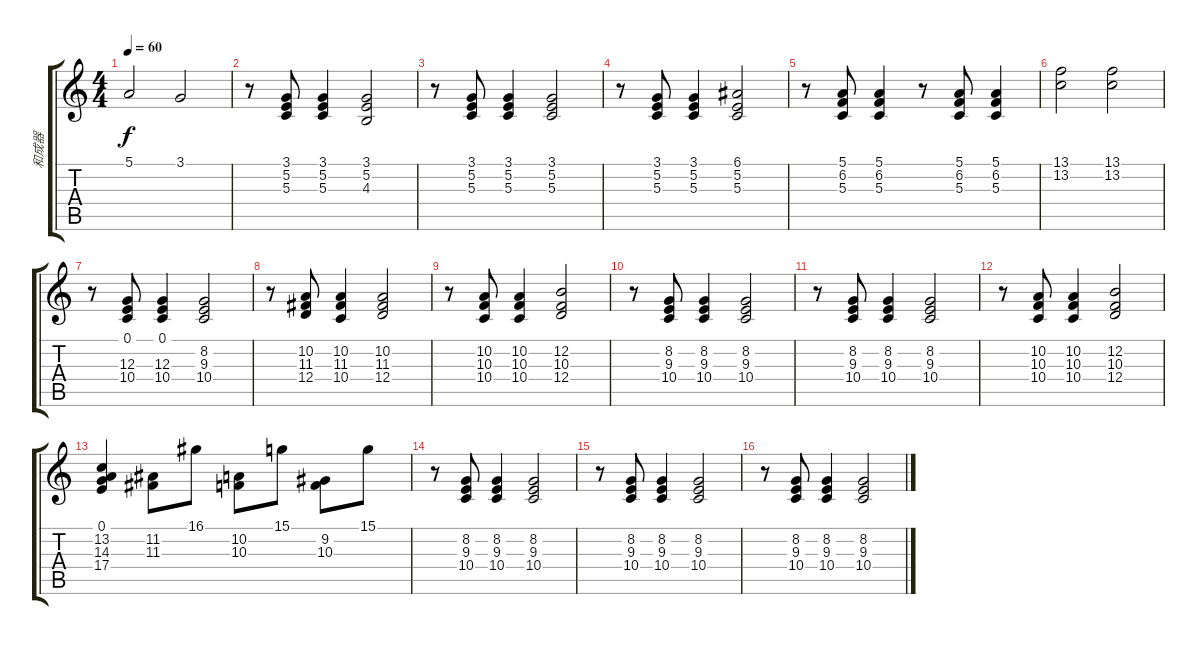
\track ("和成器" "和成器") {instrument fx6goblins}
\staff {score tabs}
\tuning (E4 B3 G3 D3 A2 E2) {hide}
\ts (4 4)
\tempo 60
\clef g2
\ks c
5.1.2{dy f} 3.1.2 |
r.8 (3.1 5.2 5.3).8 (3.1 5.2 5.3).4 (3.1 5.2 4.3).2 |
r.8 (3.1 5.2 5.3).8 (3.1 5.2 5.3).4 (3.1 5.2 5.3).2 |
r.8 (3.1 5.2 5.3).8 (3.1 5.2 5.3).4 (6.1 5.2 5.3).2 |
r.8 (5.1 6.2 5.3).8 (5.1 6.2 5.3).4 r.8 (5.1 6.2 5.3).8 (5.1 6.2 5.3).4 |
(13.1 13.2).2 (13.1 13.2).2 |
r.8 (0.1 12.3 10.4).8 (0.1 12.3 10.4).4 (8.2 9.3 10.4).2 |
r.8 (10.2 11.3 12.4).8 (10.2 11.3 10.4).4 (10.2 11.3 12.4).2 |
r.8 (10.2 10.3 10.4).8 (10.2 10.3 10.4).4 (12.2 10.3 12.4).2 |
r.8 (8.2 9.3 10.4).8 (8.2 9.3 10.4).4 (8.2 9.3 10.4).2 |
r.8 (8.2 9.3 10.4).8 (8.2 9.3 10.4).4 (8.2 9.3 10.4).2 |
r.8 (10.2 10.3 10.4).8 (10.2 10.3 10.4).4 (12.2 10.3 12.4).2 |
(0.1 13.2 14.3 17.4).4 (11.2 11.3).8 16.1.8 (10.2 10.3).8 15.1.8 (9.2 10.3).8 15.1.8 |
r.8 (8.2 9.3 10.4).8 (8.2 9.3 10.4).4 (8.2 9.3 10.4).2 |
r.8 (8.2 9.3 10.4).8 (8.2 9.3 10.4).4 (8.2 9.3 10.4).2 |
r.8 (8.2 9.3 10.4).8 (8.2 9.3 10.4).4 (8.2 9.3 10.4).2
